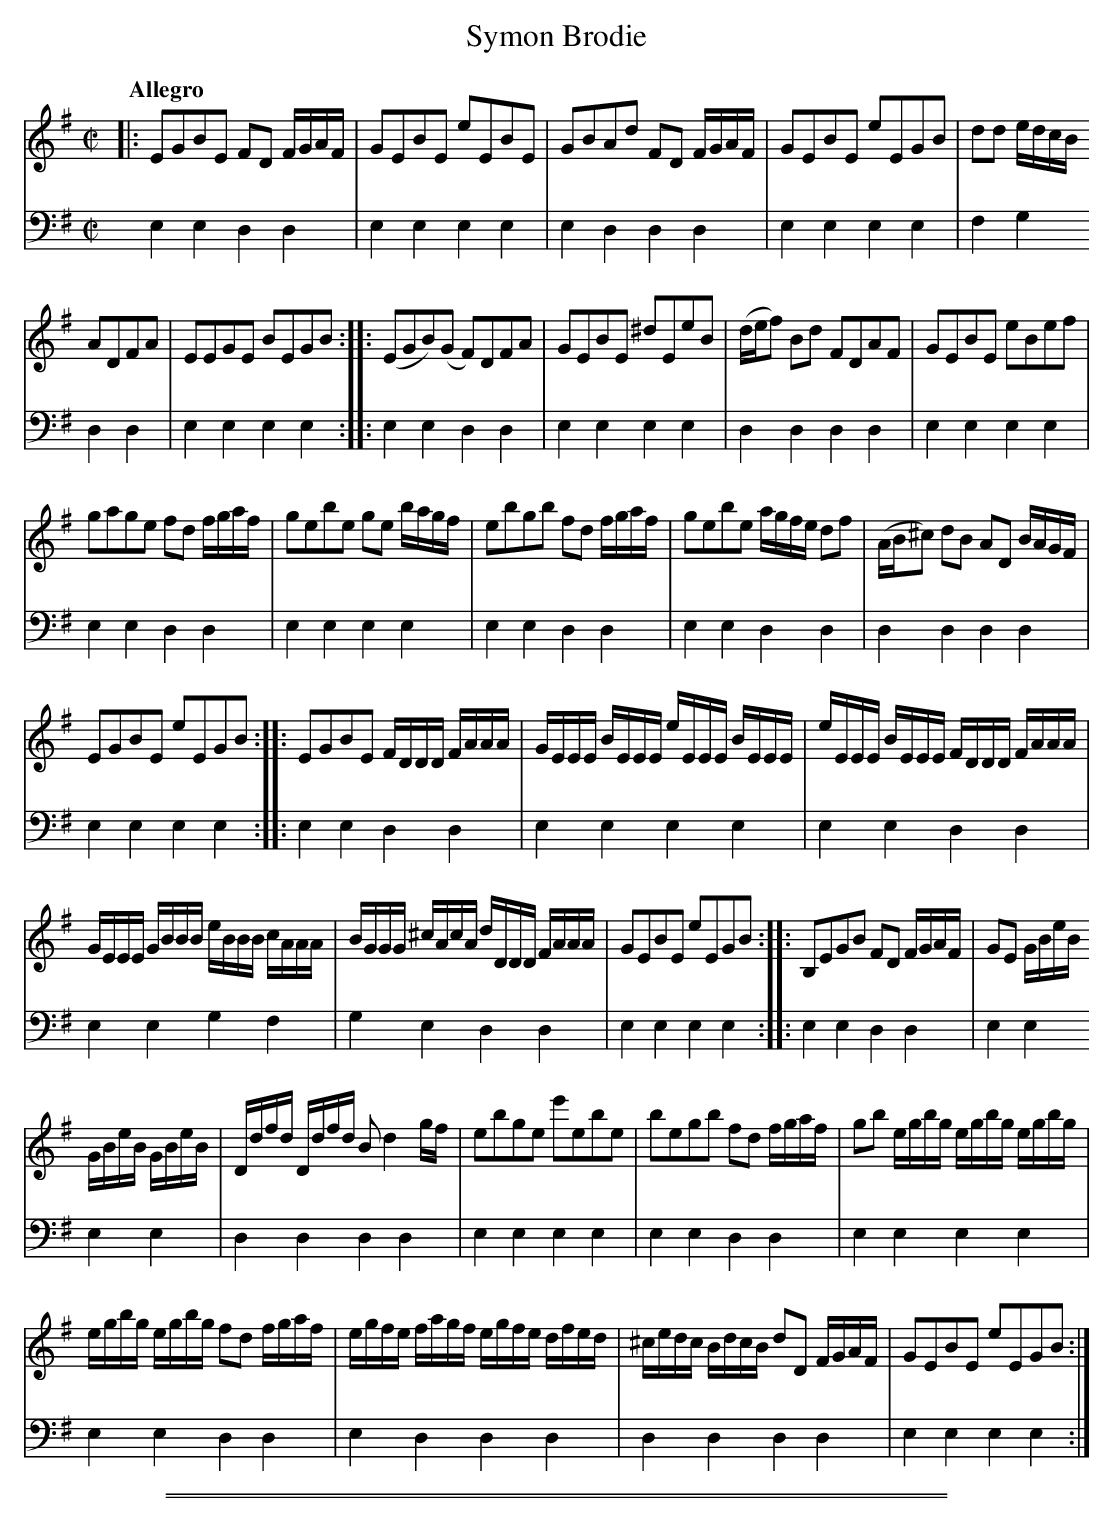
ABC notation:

X:1
T: Symon Brodie
Q: "Allegro"
M: C|
L: 1/16
K: Em
V: 1
|:\
E2G2B2E2 F2D2 FGAF | G2E2B2E2 e2E2B2E2 | G2B2A2d2 F2D2 FGAF | G2E2B2E2 e2E2G2B2 | d2d2 edcB
A2D2F2A2 | E2E2G2E2 B2E2G2B2 :: (E2G2B2)(G2 F2)D2F2A2 | G2E2B2E2 ^d2E2e2B2 | (def2) B2d2 F2D2A2F2 | G2E2B2E2 e2B2e2f2 |
g2a2g2e2 f2d2 fgaf | g2e2b2e2 g2e2 bagf | e2b2g2b2 f2d2 fgaf | g2e2b2e2 agfe d2f2 | (AB^c2) d2B2 A2D2 BAGF |
E2G2B2E2 e2E2G2B2 :: E2G2B2E2 FDDD FAAA | GEEE BEEE eEEE BEEE | eEEE BEEE FDDD FAAA |
GEEE GBBB eBBB cAAA | BGGG ^cAcA dDDD FAAA | G2E2B2E2 e2E2G2B2 :: B,2E2G2B2 F2D2 FGAF | G2E2 GBeB
GBeB GBeB | Ddfd Ddfd B2d4 gf | e2b2g2e2 e'2e2b2e2 | b2e2g2b2 f2d2 fgaf | g2b2 egbg egbg egbg |
egbg egbg f2d2 fgaf | egfe fagf egfe dfed | ^cedc BdcB d2D2 FGAF | G2E2B2E2 e2E2G2B2 :|
V: 2 clef=bass middle=d
e4e4 d4d4 | e4e4 e4e4 | e4d4 d4d4 | e4e4 e4e4 | f4g4
d4d4 | e4e4 e4e4 :: e4e4 d4d4 | e4e4 e4e4 | d4d4 d4d4 | e4e4 e4e4 |
e4e4 d4d4 | e4e4 e4e4 | e4e4 d4d4 | e4e4 d4d4 | d4d4 d4d4 |
e4e4 e4e4 :: e4e4 d4d4 | e4e4 e4e4 | e4e4 d4d4 |
e4e4 g4f4 | g4e4 d4d4 | e4e4 e4e4 :: e4e4 d4d4 | e4e4
e4e4 | d4d4 d4d4 | e4e4 e4e4 | e4e4 d4d4 | e4e4 e4e4 |
e4e4 d4d4 | e4d4 d4d4 | d4d4 d4d4 | e4e4 e4e4 :|
